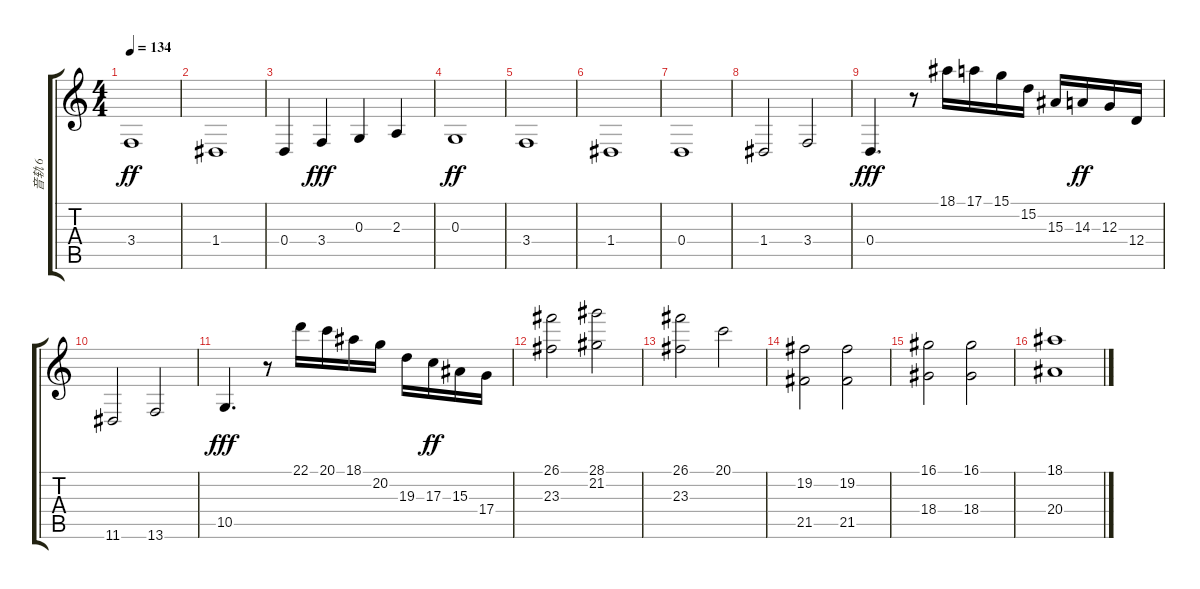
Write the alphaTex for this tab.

\track ("音轨 6" "音轨 6") {instrument stringensemble1}
\staff {score tabs}
\tuning (E4 B3 G3 D3 A2 E2) {hide}
\ts (4 4)
\tempo 134
\clef g2
\ks c
3.4.1{dy ff} |
1.4.1 |
0.4.4 3.4.4{dy fff} 0.3.4 2.3.4 |
0.3.1{dy ff} |
3.4.1 |
1.4.1 |
0.4.1 |
1.4.2 3.4.2 |
0.4.4{d dy fff} r.8 18.1.16{volume 13} 17.1.16 15.1.16 15.2.16 15.3.16 14.3.16{dy ff} 12.3.16 12.4.16 |
11.6.2{volume 10} 13.6.2 |
10.5.4{d dy fff} r.8 22.1.16{volume 13} 20.1.16 18.1.16 20.2.16 19.3.16 17.3.16{dy ff} 15.3.16 17.4.16 |
(26.1 23.3).2{volume 10} (28.1 21.2).2 |
(26.1 23.3).2 20.1.2 |
(19.2 21.5).2 (19.2 21.5).2 |
(16.1 18.4).2 (16.1 18.4).2 |
(18.1 20.4).1
